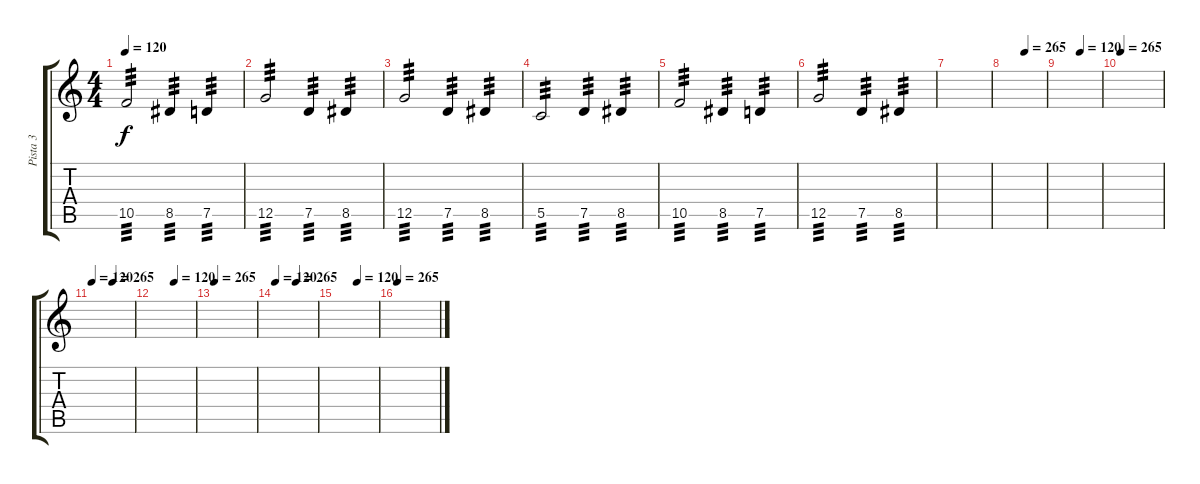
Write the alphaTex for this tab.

\track ("Pista 3" "Pista 3") {instrument overdrivenguitar}
\staff {score tabs}
\tuning (D4 A3 F3 C3 G2 C2) {hide}
\ts (4 4)
\tempo 120
\clef g2
\ks c
10.5.2{tp 3 dy f} 8.5.4{tp 3} 7.5.4{tp 3} |
12.5.2{tp 3} 7.5.4{tp 3} 8.5.4{tp 3} |
12.5.2{tp 3} 7.5.4{tp 3} 8.5.4{tp 3} |
5.5.2{tp 3} 7.5.4{tp 3} 8.5.4{tp 3} |
10.5.2{tp 3} 8.5.4{tp 3} 7.5.4{tp 3} |
12.5.2{tp 3} 7.5.4{tp 3} 8.5.4{tp 3} |
|
\tempo (265 0.5)
|
\tempo (120 0.5)
|
\tempo 265
|
\tempo 120
\tempo (265 0.5)
|
\tempo (120 0.5)
|
\tempo 265
|
\tempo 120
\tempo (265 0.5)
|
\tempo (120 0.5)
|
\tempo 265
